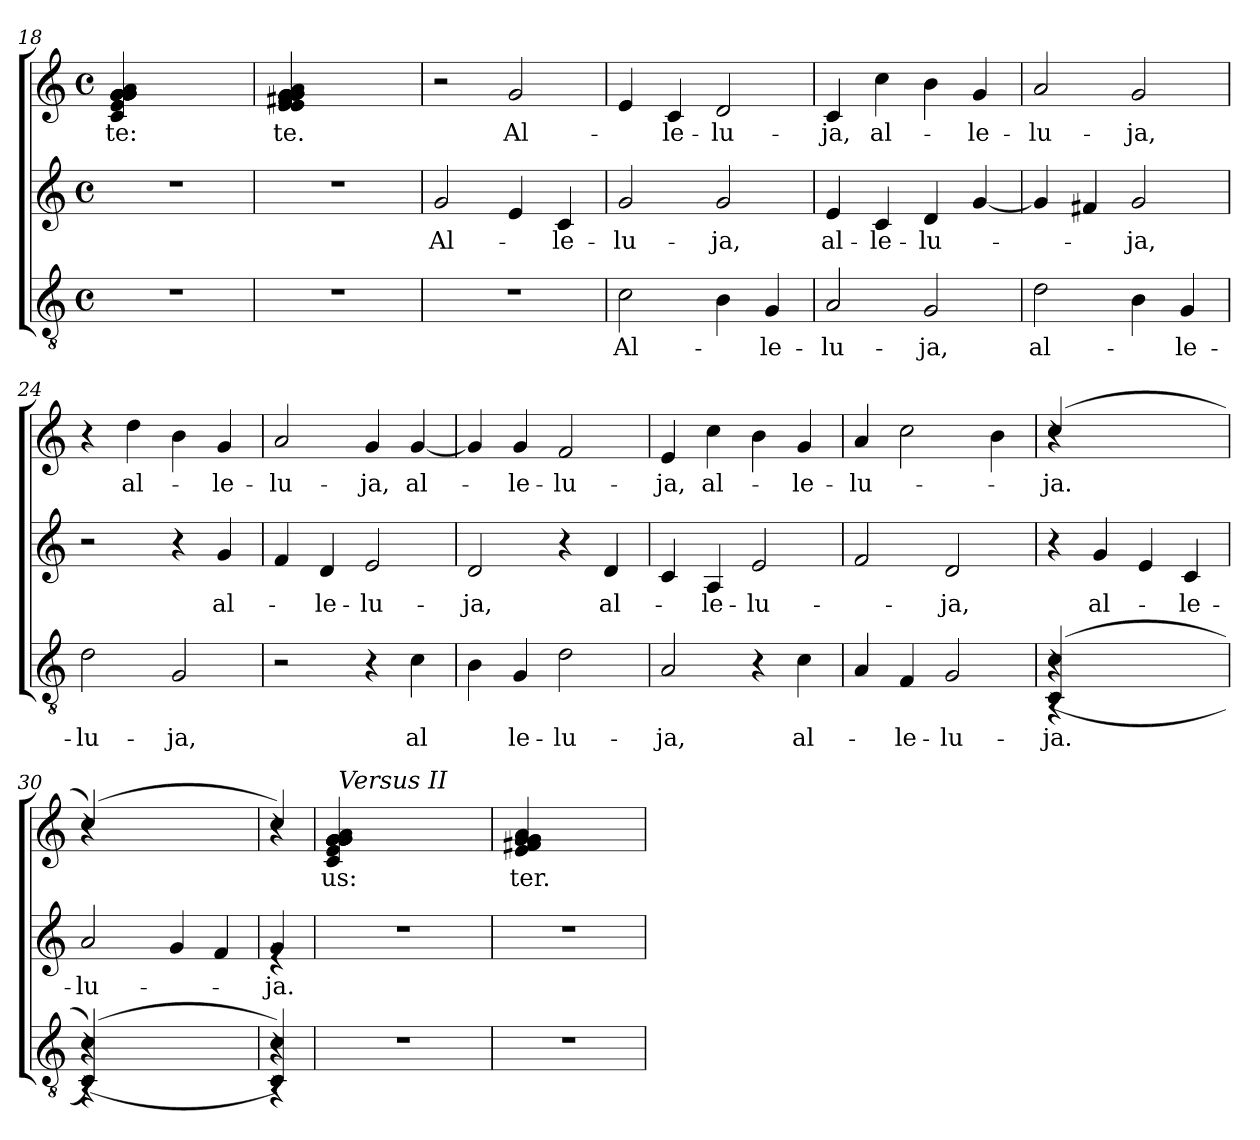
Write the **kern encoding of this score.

**kern	**text	**kern	**text	**kern	**text
*part3	*part3	*part2	*part2	*part1	*part1
*staff3	*staff3	*staff2	*staff2	*staff1	*staff1
!!LO:PB:g=z
*clefGv2	*	*clefG2	*	*clefG2	*
*k[]	*	*k[]	*	*k[]	*
*C:	*	*C:	*	*C:	*
*M4/4	*	*M4/4	*	*M4/4	*
*met(c)	*	*met(c)	*	*met(c)	*
=18	=18	=18	=18	=18	=18
!	!	!	!	!	!LO:LY:b
1r	.	1r	.	4c/ 4e/ 4g/ 4g/ 4g/ 4g/ 4g/ 4g/ 4g/ 4a/	-te:
.	.	.	.	2.ryy	.
=19	=19	=19	=19	=19	=19
!	!	!	!	!	!LO:LY:b
1r	.	1r	.	4e/ 4e/ 4f#X/ 4g/ 4g/ 4g/ 4g/ 4g/ 4g/ 4a/	-te.
.	.	.	.	2.ryy	.
!!LO:LB:g=z
=20	=20	=20	=20	=20	=20
!	!	!	!LO:LY:b	!	!
1r	.	2g/	Al-	2r	.
!	!	!	!	!	!LO:LY:b
.	.	4e/	.	2g/	Al-
!	!	!	!LO:LY:b	!	!
.	.	4c/	-le-	.	.
=21	=21	=21	=21	=21	=21
!	!LO:LY:b	!	!LO:LY:b	!	!
2c\	Al-	2g/	-lu-	4e/	.
!	!	!	!	!	!LO:LY:b
.	.	.	.	4c/	-le-
!	!	!	!LO:LY:b	!	!LO:LY:b
4B\	.	2g/	-ja,	2d/	-lu-
!	!LO:LY:b	!	!	!	!
4G/	-le-	.	.	.	.
=22	=22	=22	=22	=22	=22
!	!LO:LY:b	!	!LO:LY:b	!	!LO:LY:b
2A/	-lu-	4e/	al-	4c/	-ja,
!	!	!	!LO:LY:b	!	!LO:LY:b
.	.	4c/	-le-	4cc\	al-
!	!LO:LY:b	!	!LO:LY:b	!	!
2G/	-ja,	4d/	-lu-	4b\	.
!	!	!	!	!	!LO:LY:b
.	.	[<4g/	.	4g/	-le-
=23	=23	=23	=23	=23	=23
!	!LO:LY:b	!	!	!	!LO:LY:b
2d\	al-	4g/]	.	2a/	-lu-
.	.	4f#X/	.	.	.
!	!	!	!LO:LY:b	!	!LO:LY:b
4B\	.	2g/	-ja,	2g/	-ja,
!	!LO:LY:b	!	!	!	!
4G/	-le-	.	.	.	.
=24	=24	=24	=24	=24	=24
!	!LO:LY:b	!	!	!	!
2d\	-lu-	2r	.	4r	.
!	!	!	!	!	!LO:LY:b
.	.	.	.	4dd\	al-
!	!LO:LY:b	!	!	!	!
2G/	-ja,	4r	.	4b\	.
!	!	!	!LO:LY:b	!	!LO:LY:b
.	.	4g/	al-	4g/	-le-
=25	=25	=25	=25	=25	=25
!	!	!	!	!	!LO:LY:b
2r	.	4f/	.	2a/	-lu-
!	!	!	!LO:LY:b	!	!
.	.	4d/	-le-	.	.
!	!	!	!LO:LY:b	!	!LO:LY:b
4r	.	2e/	-lu-	4g/	-ja,
!	!LO:LY:b	!	!	!	!LO:LY:b
4c\	al	.	.	[<4g/	al-
!!LO:LB:g=z
=26	=26	=26	=26	=26	=26
!	!	!	!LO:LY:b	!	!
4B\	.	2d/	-ja,	4g/]	.
!	!LO:LY:b	!	!	!	!LO:LY:b
4G/	le-	.	.	4g/	-le-
!	!LO:LY:b	!	!	!	!LO:LY:b
2d\	-lu-	4r	.	2f/	-lu-
!	!	!	!LO:LY:b	!	!
.	.	4d/	al-	.	.
=27	=27	=27	=27	=27	=27
!	!LO:LY:b	!	!	!	!LO:LY:b
2A/	-ja,	4c/	.	4e/	-ja,
!	!	!	!LO:LY:b	!	!LO:LY:b
.	.	4A/	-le-	4cc\	al-
!	!	!	!LO:LY:b	!	!
4r	.	2e/	-lu-	4b\	.
!	!LO:LY:b	!	!	!	!LO:LY:b
4c\	al-	.	.	4g/	-le-
=28	=28	=28	=28	=28	=28
!	!	!	!	!	!LO:LY:b
4A/	.	2f/	.	4a/	-lu-
!	!LO:LY:b	!	!	!	!
4F/	-le-	.	.	2cc\	.
!	!LO:LY:b	!	!LO:LY:b	!	!
2G/	-lu-	2d/	-ja,	.	.
.	.	.	.	4b\	.
=29	=29	=29	=29	=29	=29
!LO:N:n=1:head=solid	!	!	!	!	!
!LO:N:n=2:head=solid	!LO:LY:b	!	!	!LO:N:head=solid	!LO:LY:b
*^	*	*	*	*^	*
*	*^	*	*	*	*	*	*
((<4C/ 4c/	4rA	4rAA	-ja.	4r	.	(4cc/	4ra	-ja.
!	!	!	!	!	!LO:LY:b	!	!	!
2.ryy	2.ryy	2.ryy	.	4g/	al-	2.ryy	2.ryy	.
.	.	.	.	4e/	.	.	.	.
!	!	!	!	!	!LO:LY:b	!	!	!
.	.	.	.	4c/	-le-	.	.	.
=30	=30	=30	=30	=30	=30	=30	=30	=30
!LO:N:n=1:head=solid	!	!	!	!	!	!	!	!
!LO:N:n=2:head=solid	!	!	!	!	!LO:LY:b	!LO:N:head=solid	!	!
((<4C/ 4c/))	4rA	4rAA	.	2a/	-lu-	(4cc/)	4ra	.
2.ryy	2.ryy	2.ryy	.	.	.	2.ryy	2.ryy	.
.	.	.	.	4g/	.	.	.	.
.	.	.	.	4f/	.	.	.	.
=31	=31	=31	=31	=31	=31	=31	=31	=31
!LO:N:n=1:head=solid	!	!	!	!	!	!	!	!
!LO:N:n=2:head=solid	!	!	!	!LO:N:head=solid	!LO:LY:b	!LO:N:head=solid	!	!
*	*	*	*	*^	*	*	*	*
4C/ 4c/))	4rA	4rAA	.	4g/	4re	-ja.	4cc/)	4ra	.
!!LO:LB:g=z	!!
=32!	=32!	=32!	=32!	=32!	=32!	=32!	=32!	=32!	=32!
!	!	!	!	!	!	!	!	!	!LO:LY:b
*v	*v	*v	*	*	*	*	*	*	*
*	*	*v	*v	*	*	*	*
1r	.	1r	.	4c/ 4e/ 4g/ 4g/ 4g/ 4g/ 4g/ 4g/ 4g/ 4a/	32ryy	-us:
!	!	!	!	!	!LO:TX:a:i:t=Versus II	!
.	.	.	.	.	2ryy	.
.	.	.	.	2.ryy	.	.
.	.	.	.	.	4...ryy	.
=33	=33	=33	=33	=33	=33	=33
!	!	!	!	!	!	!LO:LY:b
*	*	*	*	*v	*v	*
1r	.	1r	.	4e/ 4f#X/ 4g/ 4g/ 4g/ 4g/ 4a/	-ter.
.	.	.	.	2.ryy	.
=	=	=	=	=	=
*-	*-	*-	*-	*-	*-
